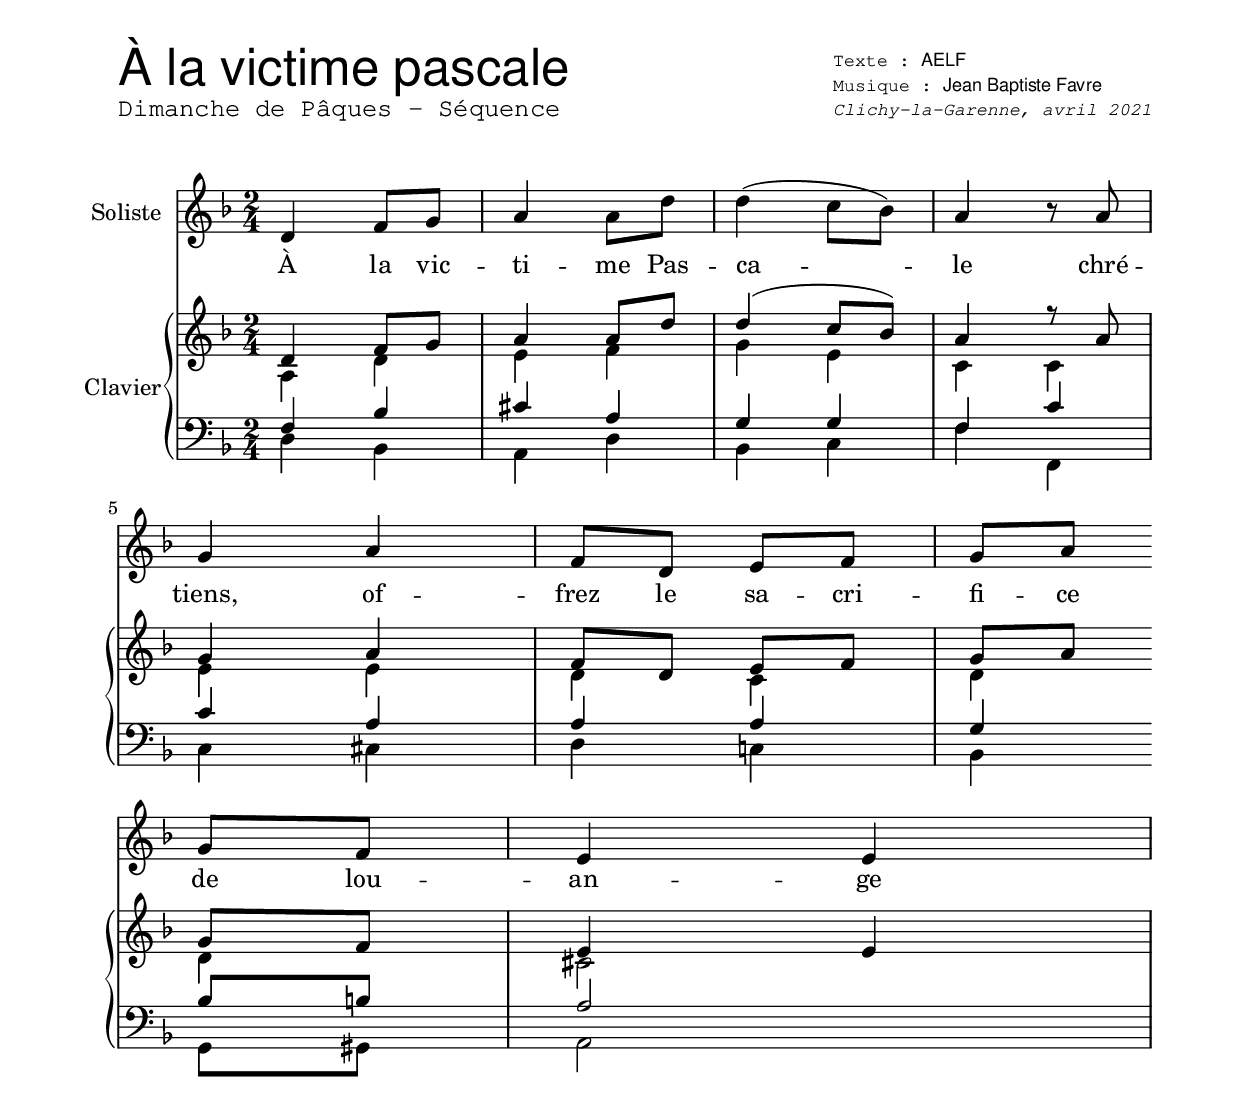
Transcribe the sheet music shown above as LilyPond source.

\version "2.22.0"
\language "english"
tRall = {
  \set Score.tempoHideNote = ##t
  \tempo 4=70
}
tAcce = {
  \set Score.tempoHideNote = ##t
  \tempo 2=100
}
cesure = {
  \tag #'audio s4
}

\include "../libs/commonFunctions.ily"

%%%%%
%%%%%
%%%%%
%%%%%
%%%%%
%%%%% Définitions des partitions
%%%%%
%%%%%
title = "À la victime pascale"
subtitle = "Dimanche de Pâques - Séquence"
composer = "Jean Baptiste Favre"
poet = "AELF"
dedication = "Clichy-la-Garenne, avril 2021"

midiInstrumentName = "acoustic grand"

global = {
  \key d \minor
  \time 2/4
  }

%%%%%
%%%%%
%%%%%
%%%%%
%%%%%
%%%%% Solist pour soliste et orgue
%%%%%
%%%%%
solistRhythms = { \set Score.tempoHideNote = ##t \tempo 4 = 60 s2 s2. s2 s4 s4 s2  s2 }
solistMelody = \relative c' { d4 f8 g a4 a8 d d4 (c8 bf) a4 r8 a \break g4 a f8 d e f g a g f e4 e }
solistSopranoMusic = \relative c' { \solistMelody }
solistAltoMusic = \relative c' { a4 d4 e4 f g e c c e e d c d d cs2 }
solistTenorMusic = \relative c { f4 bf4 cs4 a  g  g f c' c a a a g bf8 b a2 }
solistBassMusic = \relative c { d4 bf a d bf c f4 f, c'4 cs d c! bf g8 gs a2  }
solistLyrics = \lyricmode {
  À la vic -- ti -- me Pas -- ca -- le
  chré -- tiens, of -- frez le sa -- cri -- fi -- ce de lou -- an -- ge
}

%%%%%
%%%%%
%%%%%
%%%%%
%%%%%
%%%%% Impression de la partition
%%%%%
%%%%%
%%%%%
%%%%%
%%%%%
\paper {
  top-margin = 1\cm
  bottom-margin = 1\cm
  left-margin = 1\cm
  right-margin = 1\cm
  indent = 1\cm
  % Plan for recto-verso printing with inner margin
  two-sided = ##t
  inner-margin =  2\cm
  outer-margin = 1.5\cm
  }
MidiOutput = \midi {
      \context {
        \Staff
        \remove "Staff_performer"
      }
      \context {
        \Voice
        \consists "Staff_performer"
      }
      \tempo 4 = 75
      \set midiMergeUnisons = ##t
    }
ScorePaper = \paper {
    markup-system-spacing = #'((basic-disolist . 10)
       (minimum-disolist . 10)
       (padding . 5)
       (stretchability . 5))
    top-markup-spacing = #'((basic-disolist . 3)
       (minimum-disolist . 3)
       (padding . 3)
       (stretchability . 3))
    top-system-spacing = #'((basic-disolist . 4)
       (minimum-disolist . 5)
       (padding . 4)
       (stretchability . 10))
    system-system-spacing = #'((basic-disolist . 3)
       (minimum-disolist . 3)
       (padding . 3)
       (stretchability . 3))
    scoreTitleMarkup = \markup \columns {
        \fill-line {
            \column {
              \line {
                \left-column {
                  \vspace #1.1
                  \fontsize #7 \sans \fromproperty #'header:title
                  \fontsize #1 \typewriter \fromproperty #'header:subtitle
                }
              }
            }
            \column {
              \vspace #0.5
              \fontsize #-2 \line {
                \left-column {
                  \concat { \typewriter "Texte&nbsp;: " \sans \fromproperty #'header:poet }
                  \concat { \typewriter "Musique&nbsp;: " \sans \fromproperty #'header:composer }
                  \typewriter \italic \fromproperty #'header:dedication
                }
              }
            }
          }
      }
    oddFooterMarkup = \markup {}
    #(include-special-characters)
  }
ScoreHeader = \header {
    title = \title
    subtitle = \subtitle
    composer = \composer
    poet = \poet
    dedication = \dedication
  }

%%%%%
%%%%%
%%%%%
%%%%%
%%%%%
%%%%% Solist pour soliste et orgue
%%%%%
%%%%%
\bookpart {
  \ScorePaper
  \score {
    {
      <<
        \new Staff = "solistStaff" \with { instrumentName = "Soliste" midiInstrument = \midiInstrumentName }
        <<
          \clef "treble"
          \new Voice = "solistRhythms" { \global \solistRhythms }
          \new Voice = "solistMelody" { \solistMelody }
        >>
        \new Lyrics \lyricsto "solistMelody" { \solistLyrics }
        \new PianoStaff = "solistPiano" \with { instrumentName = "Clavier" midiInstrument = \midiInstrumentName }
        <<
          \new Staff = "solistPianoHighStaff"
          <<
            \clef "treble"
            \new Voice = "solistPianoRhythms" { \global \solistRhythms \break }
            \new Voice = "solistPianoSoprano" { \voiceOne \solistSopranoMusic }
            \new Voice = "solistPianoAlto" { \voiceTwo \solistAltoMusic }
          >>
          \new Staff  = "solistPianoLowStaff"
          <<
            \clef "bass"
            \new Voice = "solistPianoRhythms" { \global\solistRhythms }
            \new Voice = "solistPianoTenor" { \voiceOne \solistTenorMusic }
            \new Voice = "solistPianoBass" { \voiceTwo \solistBassMusic }
          >>
        >>
      >>
    }
    \layout {
        ragged-last = ##f
        \context {
            \Staff
            \RemoveEmptyStaves
        }
    }
    \MidiOutput
    \ScoreHeader
  }
}

